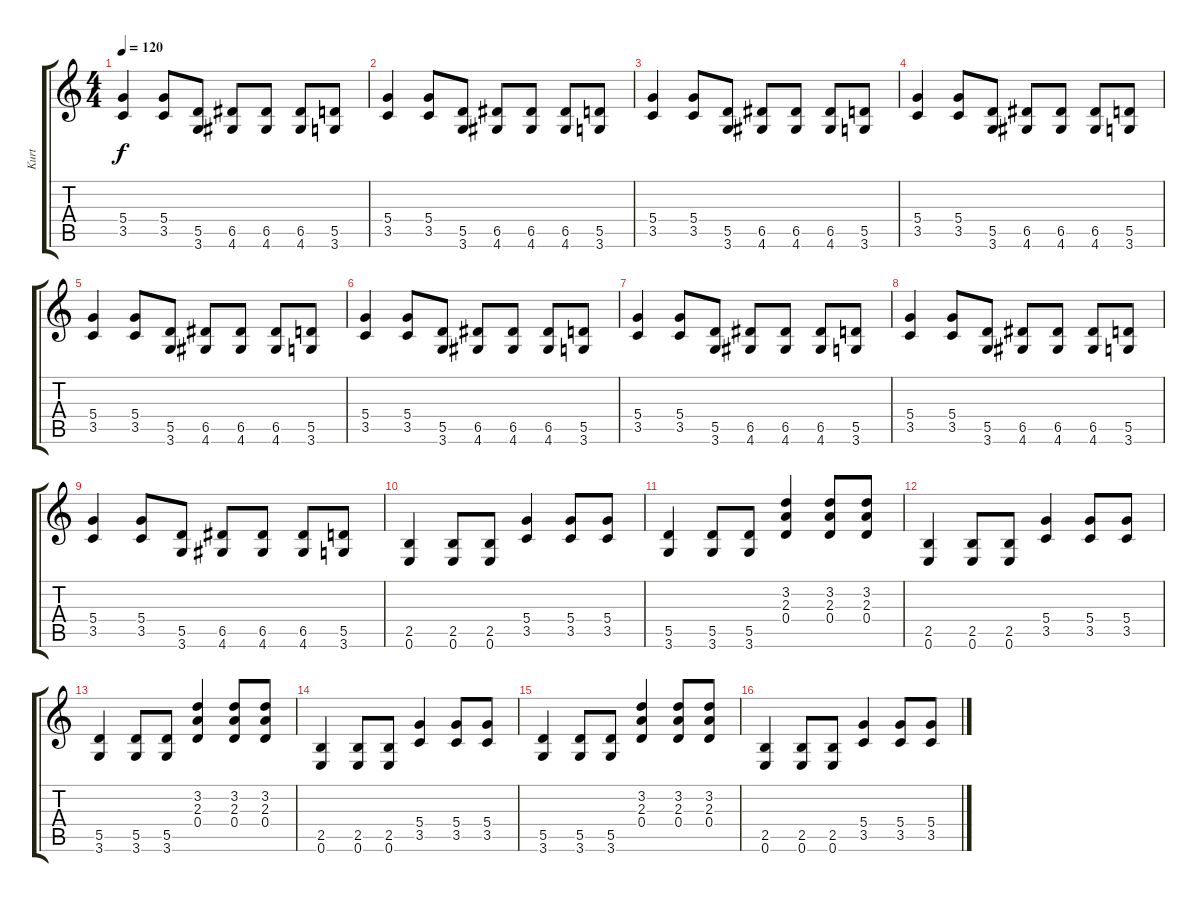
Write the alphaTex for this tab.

\track ("Kurt" "Kurt") {instrument distortionguitar}
\staff {score tabs}
\tuning (E4 B3 G3 D3 A2 E2) {hide}
\ts (4 4)
\tempo 120
\clef g2
\ks c
(5.4 3.5).4{dy f} (5.4 3.5).8 (5.5 3.6).8 (6.5 4.6).8 (6.5 4.6).8 (6.5 4.6).8 (5.5 3.6).8 |
(5.4 3.5).4 (5.4 3.5).8 (5.5 3.6).8 (6.5 4.6).8 (6.5 4.6).8 (6.5 4.6).8 (5.5 3.6).8 |
(5.4 3.5).4 (5.4 3.5).8 (5.5 3.6).8 (6.5 4.6).8 (6.5 4.6).8 (6.5 4.6).8 (5.5 3.6).8 |
(5.4 3.5).4 (5.4 3.5).8 (5.5 3.6).8 (6.5 4.6).8 (6.5 4.6).8 (6.5 4.6).8 (5.5 3.6).8 |
(5.4 3.5).4 (5.4 3.5).8 (5.5 3.6).8 (6.5 4.6).8 (6.5 4.6).8 (6.5 4.6).8 (5.5 3.6).8 |
(5.4 3.5).4 (5.4 3.5).8 (5.5 3.6).8 (6.5 4.6).8 (6.5 4.6).8 (6.5 4.6).8 (5.5 3.6).8 |
(5.4 3.5).4 (5.4 3.5).8 (5.5 3.6).8 (6.5 4.6).8 (6.5 4.6).8 (6.5 4.6).8 (5.5 3.6).8 |
(5.4 3.5).4 (5.4 3.5).8 (5.5 3.6).8 (6.5 4.6).8 (6.5 4.6).8 (6.5 4.6).8 (5.5 3.6).8 |
(5.4 3.5).4 (5.4 3.5).8 (5.5 3.6).8 (6.5 4.6).8 (6.5 4.6).8 (6.5 4.6).8 (5.5 3.6).8 |
(2.5 0.6).4 (2.5 0.6).8 (2.5 0.6).8 (5.4 3.5).4 (5.4 3.5).8 (5.4 3.5).8 |
(5.5 3.6).4 (5.5 3.6).8 (5.5 3.6).8 (3.2 2.3 0.4).4 (3.2 2.3 0.4).8 (3.2 2.3 0.4).8 |
(2.5 0.6).4 (2.5 0.6).8 (2.5 0.6).8 (5.4 3.5).4 (5.4 3.5).8 (5.4 3.5).8 |
(5.5 3.6).4 (5.5 3.6).8 (5.5 3.6).8 (3.2 2.3 0.4).4 (3.2 2.3 0.4).8 (3.2 2.3 0.4).8 |
(2.5 0.6).4 (2.5 0.6).8 (2.5 0.6).8 (5.4 3.5).4 (5.4 3.5).8 (5.4 3.5).8 |
(5.5 3.6).4 (5.5 3.6).8 (5.5 3.6).8 (3.2 2.3 0.4).4 (3.2 2.3 0.4).8 (3.2 2.3 0.4).8 |
(2.5 0.6).4 (2.5 0.6).8 (2.5 0.6).8 (5.4 3.5).4 (5.4 3.5).8 (5.4 3.5).8
